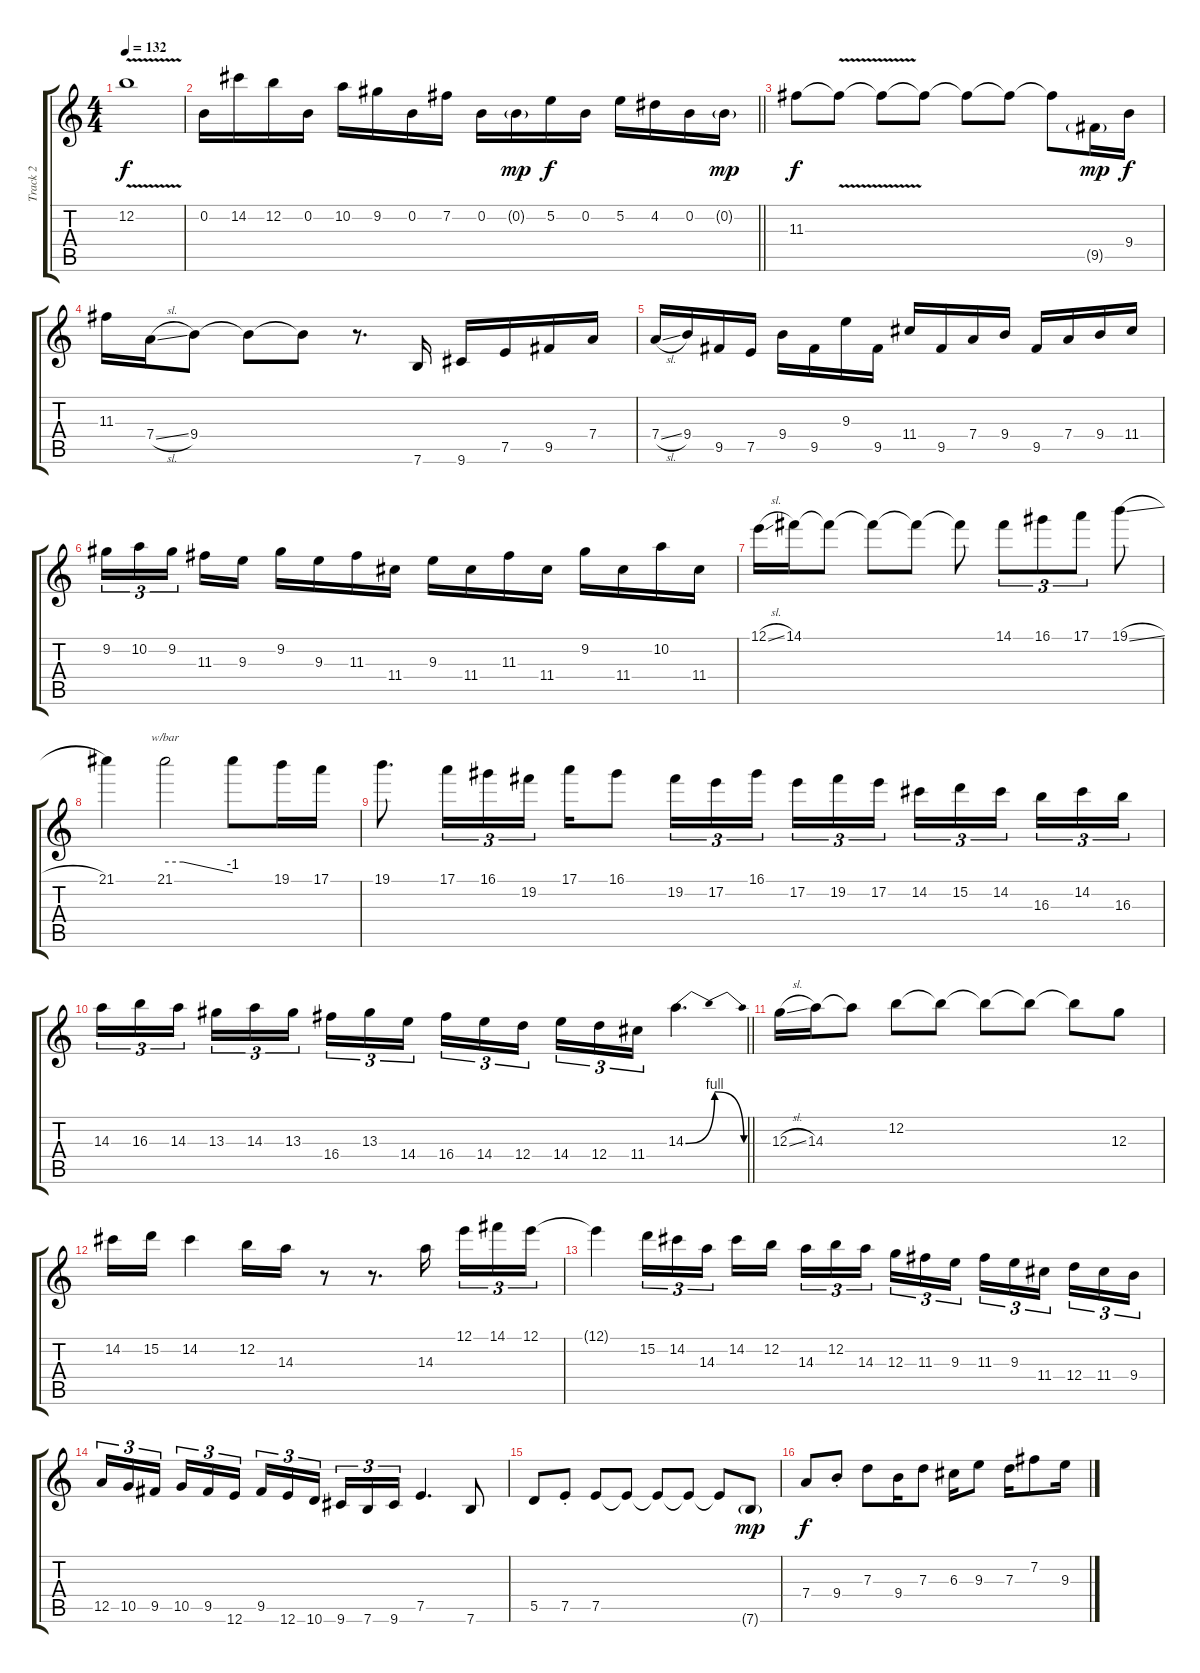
\track ("Track 2" "Track 2") {instrument distortionguitar}
\staff {score tabs}
\tuning (E4 B3 G3 D3 A2 E2) {hide}
\ts (4 4)
\tempo 132
\clef g2
\ks c
12.2{v t}.1{dy f} |
\barLineRight lightlight
0.2.16 14.2.16 12.2.16 0.2.16 10.2.16 9.2.16 0.2.16 7.2.16 0.2.16 0.2{g}.16{dy mp} 5.2.16{dy f} 0.2.16 5.2.16 4.2.16 0.2.16 0.2{g}.16{dy mp} |
\section ("" "")
11.3.8{dy f} 11.3{v t}.8 11.3{t}.8 11.3{t}.8 11.3{t}.8 11.3{t}.8 11.3{t}.8 9.5{g}.16{dy mp} 9.4.16{dy f} |
11.3.16 7.4{sl}.16 9.4.8 9.4{t}.8 9.4{t}.8 r.8{d} 7.6.16 9.6.16 7.5.16 9.5.16 7.4.16 |
7.4{sl}.16 9.4.16 9.5.16 7.5.16 9.4.16 9.5.16 9.3.16 9.5.16 11.4.16 9.5.16 7.4.16 9.4.16 9.5.16 7.4.16 9.4.16 11.4.16 |
9.2.16{tu (3 2)} 10.2.16{tu (3 2)} 9.2.16{tu (3 2) beam splitsecondary} 11.3.16 9.3.16 9.2.16 9.3.16 11.3.16 11.4.16 9.3.16 11.4.16 11.3.16 11.4.16 9.2.16 11.4.16 10.2.16 11.4.16 |
12.1{sl}.16 14.1.16 14.1{t}.8 14.1{t}.8 14.1{t}.8 14.1{t}.8 14.1.8{tu (3 2)} 16.1.8{tu (3 2)} 17.1.8{tu (3 2)} 19.1{sl}.8 |
21.1.4 21.1.2{tbe (custom default 0 0 16 0 60 -4)} 21.1{t}.8 19.1.16 17.1.16 |
19.1.8{d} 17.1.16{tu (3 2)} 16.1.16{tu (3 2)} 19.2.16{tu (3 2) beam splitsecondary} 17.1.16 16.1.8 19.2.16{tu (3 2)} 17.2.16{tu (3 2)} 16.1.16{tu (3 2) beam splitsecondary} 17.2.16{tu (3 2)} 19.2.16{tu (3 2)} 17.2.16{tu (3 2)} 14.2.16{tu (3 2)} 15.2.16{tu (3 2)} 14.2.16{tu (3 2) beam splitsecondary} 16.3.16{tu (3 2)} 14.2.16{tu (3 2)} 16.3.16{tu (3 2)} |
\barLineRight lightlight
14.3.16{tu (3 2)} 16.3.16{tu (3 2)} 14.3.16{tu (3 2) beam splitsecondary} 13.3.16{tu (3 2)} 14.3.16{tu (3 2)} 13.3.16{tu (3 2)} 16.4.16{tu (3 2)} 13.3.16{tu (3 2)} 14.4.16{tu (3 2) beam splitsecondary} 16.4.16{tu (3 2)} 14.4.16{tu (3 2)} 12.4.16{tu (3 2)} 14.4.16{tu (3 2)} 12.4.16{tu (3 2)} 11.4.16{tu (3 2)} 14.3{be (bendrelease 0 0 15 4 46 4 60 0)}.4{d} |
\section ("" "")
12.3{sl}.16 14.3.16 14.3{t}.8 12.2.8 12.2{t}.8 12.2{t}.8 12.2{t}.8 12.2{t}.8 12.3.8 |
14.2.16 15.2.16 14.2.4 12.2.16 14.3.16 r.8 r.8{d} 14.3.16{beam splitsecondary} 12.1.16{tu (3 2)} 14.1.16{tu (3 2)} 12.1.16{tu (3 2)} |
12.1{t}.4 15.2.16{tu (3 2)} 14.2.16{tu (3 2)} 14.3.16{tu (3 2) beam splitsecondary} 14.2.16 12.2.16 14.3.16{tu (3 2)} 12.2.16{tu (3 2)} 14.3.16{tu (3 2) beam splitsecondary} 12.3.16{tu (3 2)} 11.3.16{tu (3 2)} 9.3.16{tu (3 2)} 11.3.16{tu (3 2)} 9.3.16{tu (3 2)} 11.4.16{tu (3 2) beam splitsecondary} 12.4.16{tu (3 2)} 11.4.16{tu (3 2)} 9.4.16{tu (3 2)} |
12.5.16{tu (3 2)} 10.5.16{tu (3 2)} 9.5.16{tu (3 2) beam splitsecondary} 10.5.16{tu (3 2)} 9.5.16{tu (3 2)} 12.6.16{tu (3 2)} 9.5.16{tu (3 2)} 12.6.16{tu (3 2)} 10.6.16{tu (3 2) beam splitsecondary} 9.6.16{tu (3 2)} 7.6.16{tu (3 2)} 9.6.16{tu (3 2)} 7.5.4{d} 7.6.8 |
5.5.8 7.5{st}.8 7.5.8 7.5{t}.8 7.5{t}.8 7.5{t}.8 7.5{t}.8 7.6{g}.8{dy mp} |
7.4.8{dy f} 9.4{st}.8 7.3.8 9.4.16 7.3.8 6.3.16 9.3.8 7.3.16 7.2.8 9.3.16
